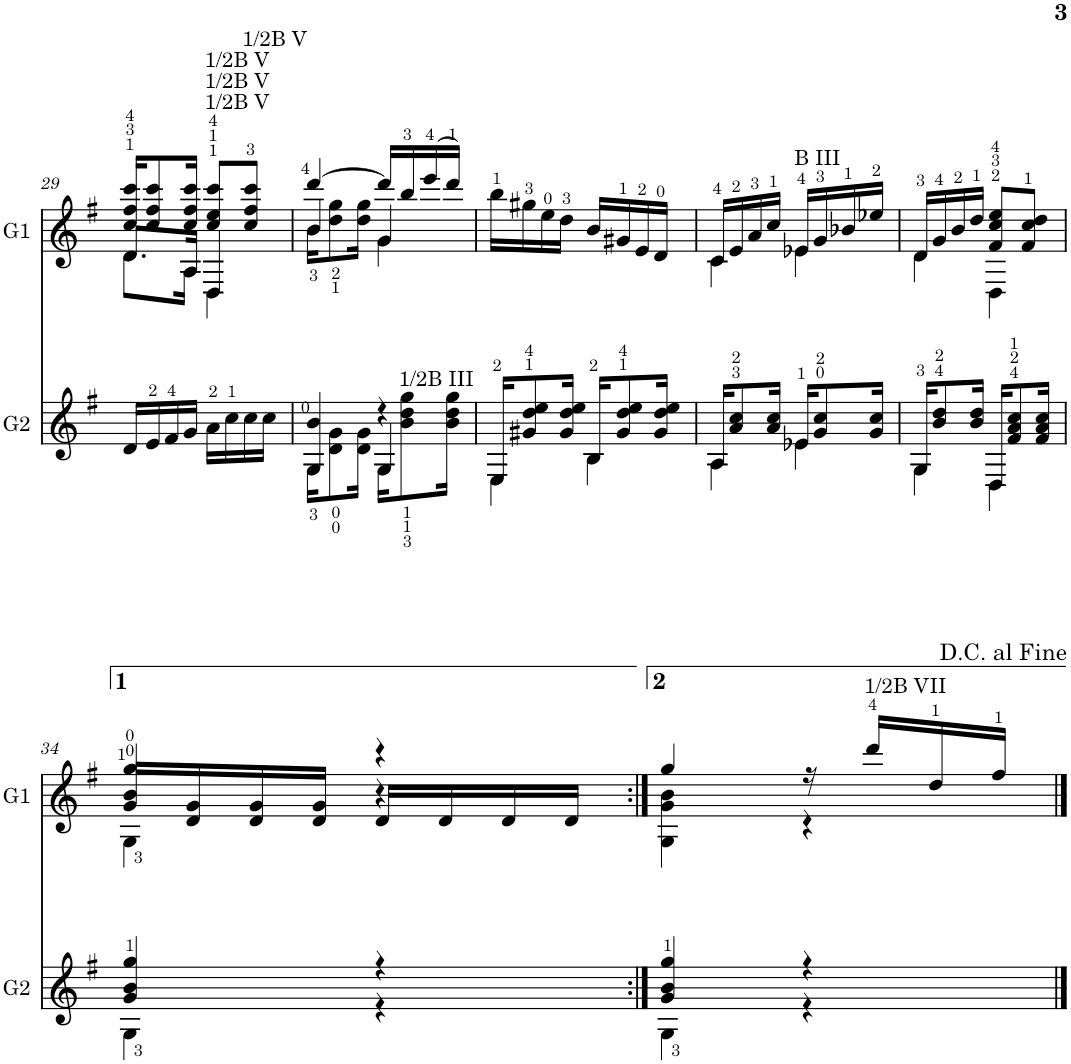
**kern	**kern
*part2	*part1
*staff2	*staff1
*I"G2	*I"G1
*I'G2	*I'G1
!!LO:PB:g=z
*clefG2	*clefG2
*Trd7c12	*Trd7c12
*k[f#]	*k[f#]
*M2/4	*M2/4
=29	=29
*	*^
*	*	*^
16d/LL	16cc/ 16ff#/ 16ccc/KL	8.d\L	8.d/L
16e/	8cc/ 8ff#/ 8ccc/	.	.
16f#/	.	.	.
16g/JJ	16cc/ 16ff#/ 16ccc/Jk	16A\Jk	16A/Jk
!	!LO:TX:a:t=1/2B V	!	!
!	!LO:TX:a:t=1/2B V	!	!
!	!LO:TX:a:t=1/2B V	!	!
16a\LL	8cc/ 8ee/ 8ccc/L	4D\	4D/
16cc\	.	.	.
!	!LO:TX:a:t=1/2B V	!	!
16cc\	8cc/ 8ff#/ 8ccc/J	.	.
16cc\JJ	.	.	.
=30	=30	=30	=30
*^	*	*	*
*	*^	*	*	*
4b/	16G\KL	4G/	[4ddd/	16b\KL	4b/
.	8d\ 8g\	.	.	8dd\ 8gg\	.
.	16d\ 16g\Jk	.	.	16dd\ 16gg\Jk	.
4r	16G\KL	4G/	16ddd/LL]	4g\	4g/
!	!LO:TX:a:t=1/2B III	!	!	!	!
.	8b\ 8dd\ 8gg\	.	16bb/	.	.
.	.	.	(16eee/	.	.
.	16b\ 16dd\ 16gg\Jk	.	16ddd/JJ)	.	.
*	*v	*v	*	*	*
*	*	*v	*v	*v
=31	=31	=31
16E/KL	4E\	16bb\LL
8g#X/ 8dd/ 8ee/	.	16gg#X\
.	.	16ee\
16g#/ 16dd/ 16ee/Jk	.	16dd\JJ
16B/KL	4B\	16b/LL
8g#/ 8dd/ 8ee/	.	16g#X/
.	.	16e/
16g#/ 16dd/ 16ee/Jk	.	16d/JJ
=32	=32	=32
*	*	*^
16A/KL	4A\	16c/LL	4c\
8a/ 8cc/	.	16e/	.
.	.	16a/	.
16a/ 16cc/Jk	.	16cc/JJ	.
!	!	!LO:TX:a:t=B III	!
16e-X/KL	4e-\	16e-X/LL	4e-\
8g/ 8cc/	.	16g/	.
.	.	16b-X/	.
16g/ 16cc/Jk	.	16ee-X/JJ	.
=33	=33	=33	=33
16G/KL	4G\	16d/LL	4d\
8b/ 8dd/	.	16g/	.
.	.	16b/	.
16b/ 16dd/Jk	.	16dd/JJ	.
16D/KL	4D\	8f#/ 8cc/ 8ee/L	4D\
8f#/ 8a/ 8cc/	.	.	.
.	.	8f#/ 8cc/ 8dd/J	.
16f#/ 16a/ 16cc/Jk	.	.	.
!!LO:LB:g=z
=34	=34	=34	=34
*	*	*	*^
4g/ 4b/ 4gg/	4G\	4gg/	4G\	16g/ 16b/LL
.	.	.	.	16d/ 16g/
.	.	.	.	16d/ 16g/
.	.	.	.	16d/ 16g/JJ
4r	4r	4r	4r	16d/LL
.	.	.	.	16d/
.	.	.	.	16d/
.	.	.	.	16d/JJ
*	*	*	*v	*v
=35:|!	=35:|!	=35:|!	=35:|!
4g/ 4b/ 4gg/	4G\	4gg/	4G\ 4g\ 4b\
4r	4r	16r	4r
!	!	!LO:TX:a:t=1/2B VII	!
.	.	16ddd/LL	.
.	.	16dd/	.
.	.	16ff#/JJ	.
*v	*v	*	*
*	*v	*v
==	==
*-	*-
